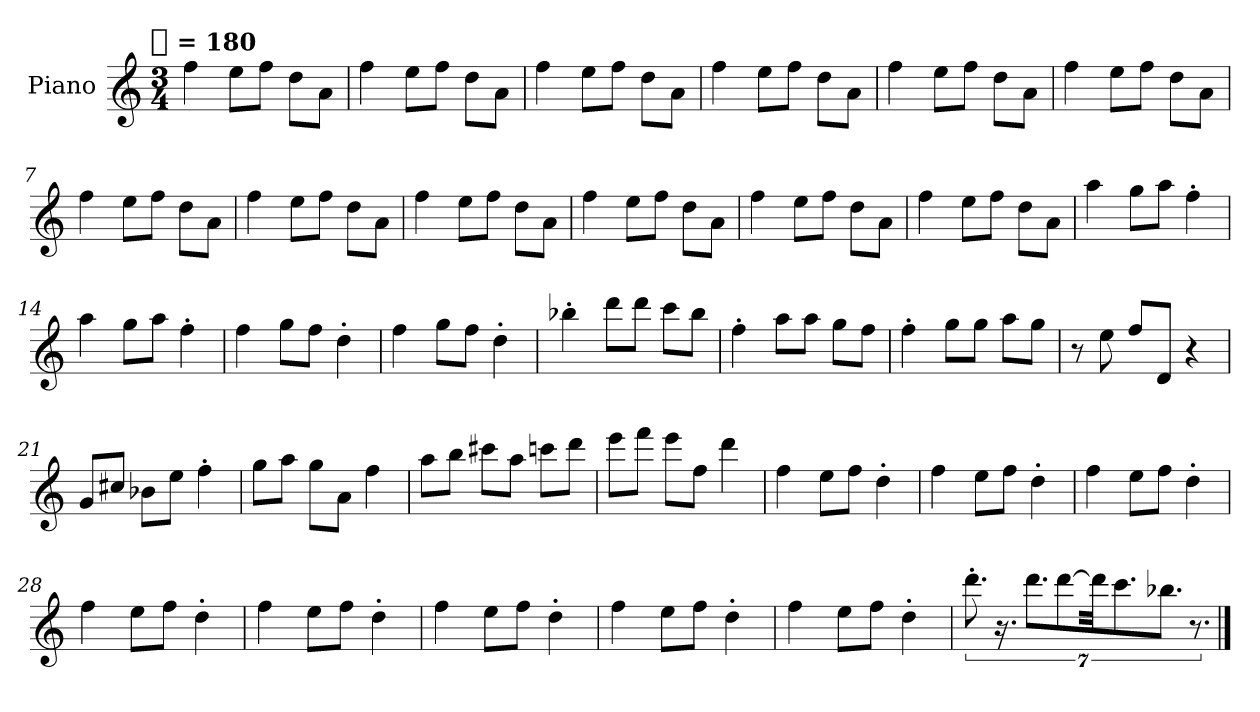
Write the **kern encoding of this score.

**kern
*part1
*staff1
*I"Piano
*I'Pno.
*clefG2
!!LO:TX:omd:t=[quarter] = 180
*M3/4
*MM180
=1
4ff
8eeL
8ffJ
8ddL
8aJ
=2
4ff
8eeL
8ffJ
8ddL
8aJ
=3
4ff
8eeL
8ffJ
8ddL
8aJ
=4
4ff
8eeL
8ffJ
8ddL
8aJ
=5
4ff
8eeL
8ffJ
8ddL
8aJ
=6
4ff
8eeL
8ffJ
8ddL
8aJ
!!LO:LB:g=z
=7
4ff
8eeL
8ffJ
8ddL
8aJ
=8
4ff
8eeL
8ffJ
8ddL
8aJ
=9
4ff
8eeL
8ffJ
8ddL
8aJ
=10
4ff
8eeL
8ffJ
8ddL
8aJ
=11
4ff
8eeL
8ffJ
8ddL
8aJ
=12
4ff
8eeL
8ffJ
8ddL
8aJ
=13
4aa
8ggL
8aaJ
4ff'
!!LO:LB:g=z
=14
4aa
8ggL
8aaJ
4ff'
=15
4ff
8ggL
8ffJ
4dd'
=16
4ff
8ggL
8ffJ
4dd'
=17
4bb-X'
8dddL
8dddJ
8cccL
8bb-J
=18
4ff'
8aaL
8aaJ
8ggL
8ffJ
=19
4ff'
8ggL
8ggJ
8aaL
8ggJ
=20
8r
8ee
8ffL
8dJ
4r
!!LO:LB:g=z
=21
8gL
8cc#XJ
8b-XL
8eeJ
4ff'
=22
8ggL
8aaJ
8ggL
8aJ
4ff
=23
8aaL
8bbJ
8ccc#XL
8aaJ
8cccnL
8dddJ
=24
8eeeL
8fffJ
8eeeL
8ffJ
4ddd
=25
4ff
8eeL
8ffJ
4dd'
=26
4ff
8eeL
8ffJ
4dd'
=27
4ff
8eeL
8ffJ
4dd'
!!LO:LB:g=z
=28
4ff
8eeL
8ffJ
4dd'
=29
4ff
8eeL
8ffJ
4dd'
=30
4ff
8eeL
8ffJ
4dd'
=31
4ff
8eeL
8ffJ
4dd'
=32
4ff
8eeL
8ffJ
4dd'
!!LO:LB:g=z
=33
14.ddd'
28.r
14.dddKL
[7ddd
56dddkkL]
14.ccc
14.bb-XJJ
14.r
==
*-
